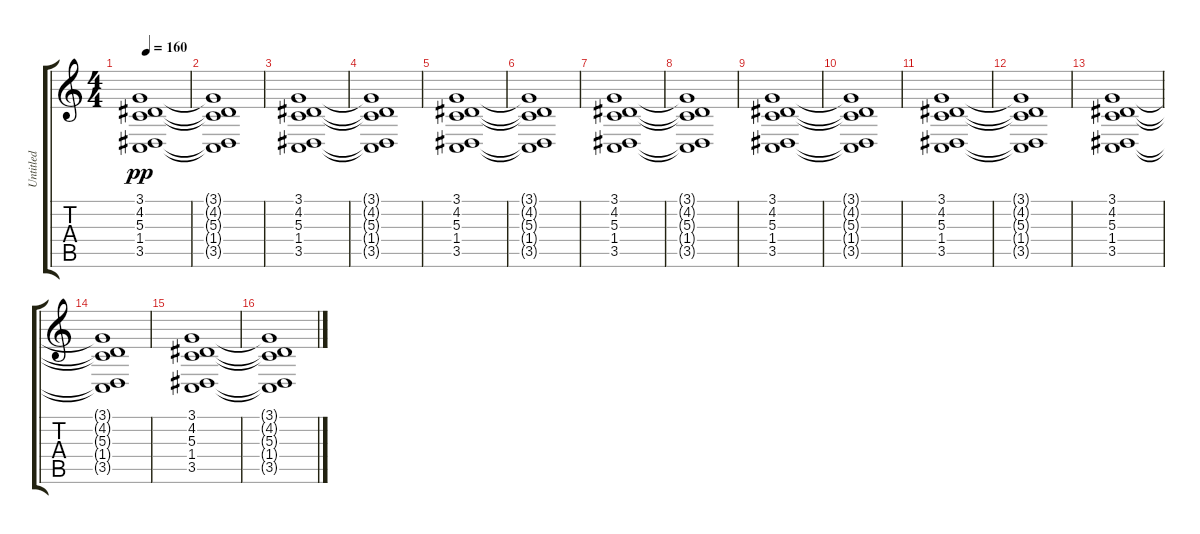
\track ("Untitled" "Untitled") {instrument stringensemble2}
\staff {score tabs}
\tuning (E4 B3 G3 D3 A2 E2) {hide}
\ts (4 4)
\tempo 160
\clef g2
\ks c
(3.1{t} 4.2{t} 5.3{t} 1.4{t} 3.5{t}).1{dy pp} |
(3.1{t} 4.2{t} 5.3{t} 1.4{t} 3.5{t}).1 |
(3.1 4.2 5.3 1.4 3.5).1 |
(3.1{t} 4.2{t} 5.3{t} 1.4{t} 3.5{t}).1 |
(3.1 4.2 5.3 1.4 3.5).1 |
(3.1{t} 4.2{t} 5.3{t} 1.4{t} 3.5{t}).1 |
(3.1 4.2 5.3 1.4 3.5).1 |
(3.1{t} 4.2{t} 5.3{t} 1.4{t} 3.5{t}).1 |
(3.1 4.2 5.3 1.4 3.5).1 |
(3.1{t} 4.2{t} 5.3{t} 1.4{t} 3.5{t}).1 |
(3.1 4.2 5.3 1.4 3.5).1 |
(3.1{t} 4.2{t} 5.3{t} 1.4{t} 3.5{t}).1 |
(3.1 4.2 5.3 1.4 3.5).1 |
(3.1{t} 4.2{t} 5.3{t} 1.4{t} 3.5{t}).1 |
(3.1 4.2 5.3 1.4 3.5).1 |
(3.1{t} 4.2{t} 5.3{t} 1.4{t} 3.5{t}).1
